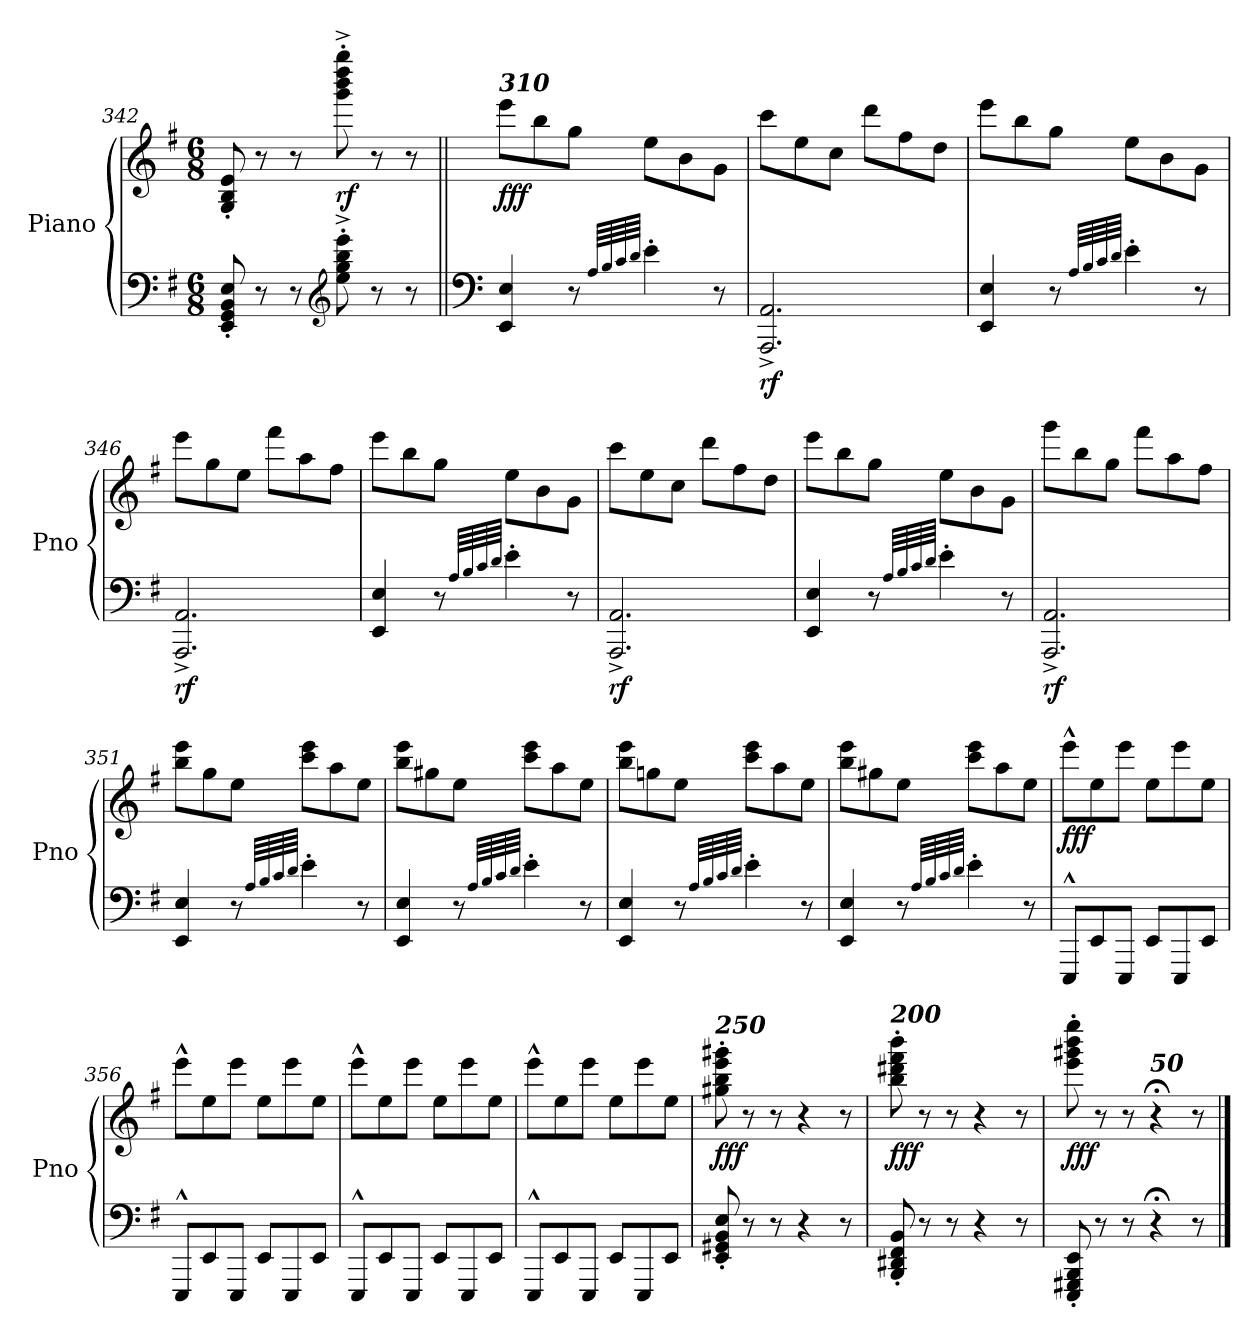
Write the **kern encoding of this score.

**kern	**kern	**dynam
*part1	*part1	*part1
*staff2	*staff1	*staff1/2
*I"Piano	*	*
*I'Pno	*	*
*clefF4	*clefG2	*
*k[f#]	*k[f#]	*
*M6/8	*M6/8	*
=342	=342	=342
8EE/' 8GG/' 8BB/' 8E/'	8G/' 8B/' 8e/'	.
8r	8r	.
8r	8r	.
*clefG2	*	*
!	!	!LO:DY:b
8ee\'^ 8gg\'^ 8bb\'^ 8eee\'^	8ggg\'^ 8bbb\'^ 8dddd\'^ 8gggg\'^	rf
8r	8r	.
8r	8r	.
=343||	=343||	=343||
*clefF4	*	*
!	!LO:TX:a:Bi:t=310	!
!	!	!LO:DY:b
4EE/ 4E/	8eee\L	fff
.	8bb\	.
8r	8gg\J	.
64qA/LLLL	.	.
64qB/	.	.
64qc/	.	.
64qd/JJJJ	.	.
4e'\	8ee\L	.
.	8b\	.
8r	8g\J	.
=344	=344	=344
!	!	!LO:DY:b=2
2.AAA/^ 2.AA/^	8ccc\L	rf
.	8ee\	.
.	8cc\J	.
.	8ddd\L	.
.	8ff#\	.
.	8dd\J	.
!!LO:LB:g=z
=345	=345	=345
4EE/ 4E/	8eee\L	.
.	8bb\	.
8r	8gg\J	.
64qA/LLLL	.	.
64qB/	.	.
64qc/	.	.
64qd/JJJJ	.	.
4e'\	8ee\L	.
.	8b\	.
8r	8g\J	.
=346	=346	=346
!	!	!LO:DY:b=2
2.AAA/^ 2.AA/^	8eee\L	rf
.	8gg\	.
.	8ee\J	.
.	8fff#\L	.
.	8aa\	.
.	8ff#\J	.
=347	=347	=347
4EE/ 4E/	8eee\L	.
.	8bb\	.
8r	8gg\J	.
64qA/LLLL	.	.
64qB/	.	.
64qc/	.	.
64qd/JJJJ	.	.
4e'\	8ee\L	.
.	8b\	.
8r	8g\J	.
=348	=348	=348
!	!	!LO:DY:b=2
2.AAA/^ 2.AA/^	8ccc\L	rf
.	8ee\	.
.	8cc\J	.
.	8ddd\L	.
.	8ff#\	.
.	8dd\J	.
=349	=349	=349
4EE/ 4E/	8eee\L	.
.	8bb\	.
8r	8gg\J	.
64qA/LLLL	.	.
64qB/	.	.
64qc/	.	.
64qd/JJJJ	.	.
4e'\	8ee\L	.
.	8b\	.
8r	8g\J	.
!!LO:LB:g=z
=350	=350	=350
!	!	!LO:DY:b=2
2.AAA/^ 2.AA/^	8ggg\L	rf
.	8bb\	.
.	8gg\J	.
.	8fff#\L	.
.	8aa\	.
.	8ff#\J	.
=351	=351	=351
4EE/ 4E/	8bb\ 8eee\L	.
.	8gg\	.
8r	8ee\J	.
64qA/LLLL	.	.
64qB/	.	.
64qc/	.	.
64qd/JJJJ	.	.
4e'\	8ccc\ 8eee\L	.
.	8aa\	.
8r	8ee\J	.
=352	=352	=352
4EE/ 4E/	8bb\ 8eee\L	.
.	8gg#X\	.
8r	8ee\J	.
64qA/LLLL	.	.
64qB/	.	.
64qc/	.	.
64qd/JJJJ	.	.
4e'\	8ccc\ 8eee\L	.
.	8aa\	.
8r	8ee\J	.
=353	=353	=353
4EE/ 4E/	8bb\ 8eee\L	.
.	8ggn\	.
8r	8ee\J	.
64qA/LLLL	.	.
64qB/	.	.
64qc/	.	.
64qd/JJJJ	.	.
4e'\	8ccc\ 8eee\L	.
.	8aa\	.
8r	8ee\J	.
=354	=354	=354
4EE/ 4E/	8bb\ 8eee\L	.
.	8gg#X\	.
8r	8ee\J	.
64qA/LLLL	.	.
64qB/	.	.
64qc/	.	.
64qd/JJJJ	.	.
4e'\	8ccc\ 8eee\L	.
.	8aa\	.
8r	8ee\J	.
!!LO:LB:g=z
=355	=355	=355
!	!	!LO:DY:b
8EEE^^/L	8eee^^\L	fff
8EE/	8ee\	.
8EEE/J	8eee\J	.
8EE/L	8ee\L	.
8EEE/	8eee\	.
8EE/J	8ee\J	.
=356	=356	=356
8EEE^^/L	8eee^^\L	.
8EE/	8ee\	.
8EEE/J	8eee\J	.
8EE/L	8ee\L	.
8EEE/	8eee\	.
8EE/J	8ee\J	.
=357	=357	=357
8EEE^^/L	8eee^^\L	.
8EE/	8ee\	.
8EEE/J	8eee\J	.
8EE/L	8ee\L	.
8EEE/	8eee\	.
8EE/J	8ee\J	.
=358	=358	=358
8EEE^^/L	8eee^^\L	.
8EE/	8ee\	.
8EEE/J	8eee\J	.
8EE/L	8ee\L	.
8EEE/	8eee\	.
8EE/J	8ee\J	.
=359	=359	=359
!	!LO:TX:a:Bi:t=250	!
!	!	!LO:DY:b
8EE/' 8GG#X/' 8BB/' 8E/'	8gg#X\' 8bb\' 8eee\' 8ggg#X\'	fff
8r	8r	.
8r	8r	.
4r	4r	.
8r	8r	.
=360	=360	=360
!	!LO:TX:a:Bi:t=200	!
!	!	!LO:DY:b
8BBB/' 8DD#X/' 8FF#/' 8BB/'	8bb\' 8ddd#X\' 8fff#\' 8bbb\'	fff
8r	8r	.
8r	8r	.
4r	4r	.
8r	8r	.
=361	=361	=361
!	!	!LO:DY:b
8EEE/' 8GGG#X/' 8BBB/' 8EE/'	8eee\' 8ggg#X\' 8bbb\' 8eeee\'	fff
8r	8r	.
8r	8r	.
!	!LO:TX:a:Bi:t=50	!
4r;<	4r;<	.
8r	8r	.
==	==	==
*-	*-	*-
